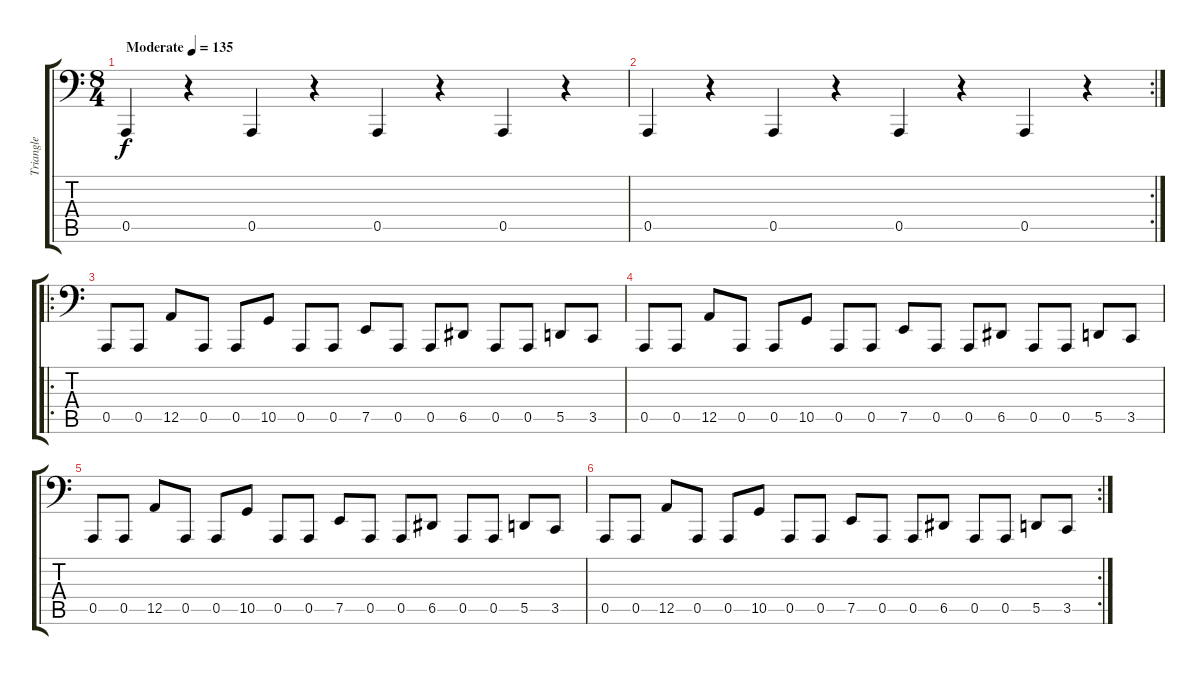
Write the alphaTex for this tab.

\track ("Triangle" "Triangle") {instrument lead1square}
\staff {score tabs}
\tuning (E3 B2 G2 D2 A1 E1) {hide}
\ts (8 4)
\tempo (135 "Moderate")
\clef f4
\ks c
0.5.4{dy f instrument lead1square} r.4 0.5.4 r.4 0.5.4 r.4 0.5.4 r.4 |
\rc 2
0.5.4 r.4 0.5.4 r.4 0.5.4 r.4 0.5.4 r.4 |
\ro
0.5.8 0.5.8 12.5.8 0.5.8 0.5.8 10.5.8 0.5.8 0.5.8 7.5.8 0.5.8 0.5.8 6.5.8 0.5.8 0.5.8 5.5.8 3.5.8 |
0.5.8 0.5.8 12.5.8 0.5.8 0.5.8 10.5.8 0.5.8 0.5.8 7.5.8 0.5.8 0.5.8 6.5.8 0.5.8 0.5.8 5.5.8 3.5.8 |
0.5.8 0.5.8 12.5.8 0.5.8 0.5.8 10.5.8 0.5.8 0.5.8 7.5.8 0.5.8 0.5.8 6.5.8 0.5.8 0.5.8 5.5.8 3.5.8 |
\rc 2
0.5.8 0.5.8 12.5.8 0.5.8 0.5.8 10.5.8 0.5.8 0.5.8 7.5.8 0.5.8 0.5.8 6.5.8 0.5.8 0.5.8 5.5.8 3.5.8
